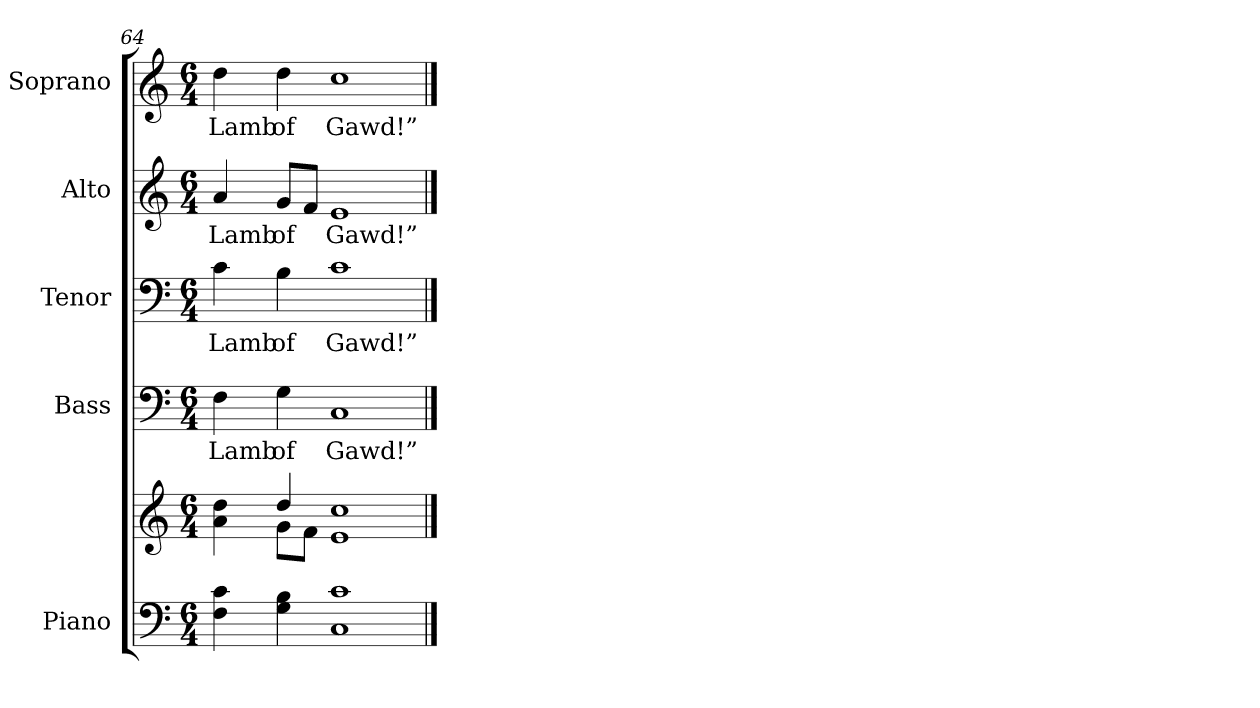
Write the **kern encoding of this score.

**kern	**kern	**kern	**text	**kern	**text	**kern	**text	**kern	**text
*part5	*part5	*part4	*part4	*part3	*part3	*part2	*part2	*part1	*part1
*staff6	*staff5	*staff4	*staff4	*staff3	*staff3	*staff2	*staff2	*staff1	*staff1
*I"Piano	*	*I"Bass	*	*I"Tenor	*	*I"Alto	*	*I"Soprano	*
*I'Pno.	*	*I'B.	*	*I'T.	*	*I'A.	*	*I'S.	*
*clefF4	*clefG2	*clefF4	*	*clefF4	*	*clefG2	*	*clefG2	*
*k[]	*k[]	*k[]	*	*k[]	*	*k[]	*	*k[]	*
*C:	*C:	*C:	*	*C:	*	*C:	*	*C:	*
*M6/4	*M6/4	*M6/4	*	*M6/4	*	*M6/4	*	*M6/4	*
=64	=64	=64	=64	=64	=64	=64	=64	=64	=64
*	*^	*	*	*	*	*	*	*	*
!	!	!	!	!LO:LY:b:color=#000000	!	!	!	!	!	!
!	!	!	!	!	!	!LO:LY:b:color=#000000	!	!	!	!
!	!	!	!	!	!	!	!	!LO:LY:b:color=#000000	!	!
!	!	!	!	!	!	!	!	!	!	!LO:LY:b:color=#000000
4Fi\ 4ci	4ai\ 4ddi	4ryy	4Fi\	Lamb	4ci\	Lamb	4ai/	Lamb	4ddi\	Lamb
!	!	!	!	!LO:LY:b:color=#000000	!	!	!	!	!	!
!	!	!	!	!	!	!LO:LY:b:color=#000000	!	!	!	!
!	!	!	!	!	!	!	!	!LO:LY:b:color=#000000	!	!
!	!	!	!	!	!	!	!	!	!	!LO:LY:b:color=#000000
4Gi\ 4Bi	4ddi/	8gi\L	4Gi\	of	4Bi\	of	8gi/L	of	4ddi\	of
.	.	8fi\J	.	.	.	.	8fi/J	.	.	.
!	!	!	!	!LO:LY:b:color=#000000	!	!	!	!	!	!
!	!	!	!	!	!	!LO:LY:b:color=#000000	!	!	!	!
!	!	!	!	!	!	!	!	!LO:LY:b:color=#000000	!	!
!	!	!	!	!	!	!	!	!	!	!LO:LY:b:color=#000000
1Ci 1ci	1ei 1cci	1ryy	1Ci	Gawd!”	1ci	Gawd!”	1ei	Gawd!”	1cci	Gawd!”
*	*v	*v	*	*	*	*	*	*	*	*
==	==	==	==	==	==	==	==	==	==
*-	*-	*-	*-	*-	*-	*-	*-	*-	*-
